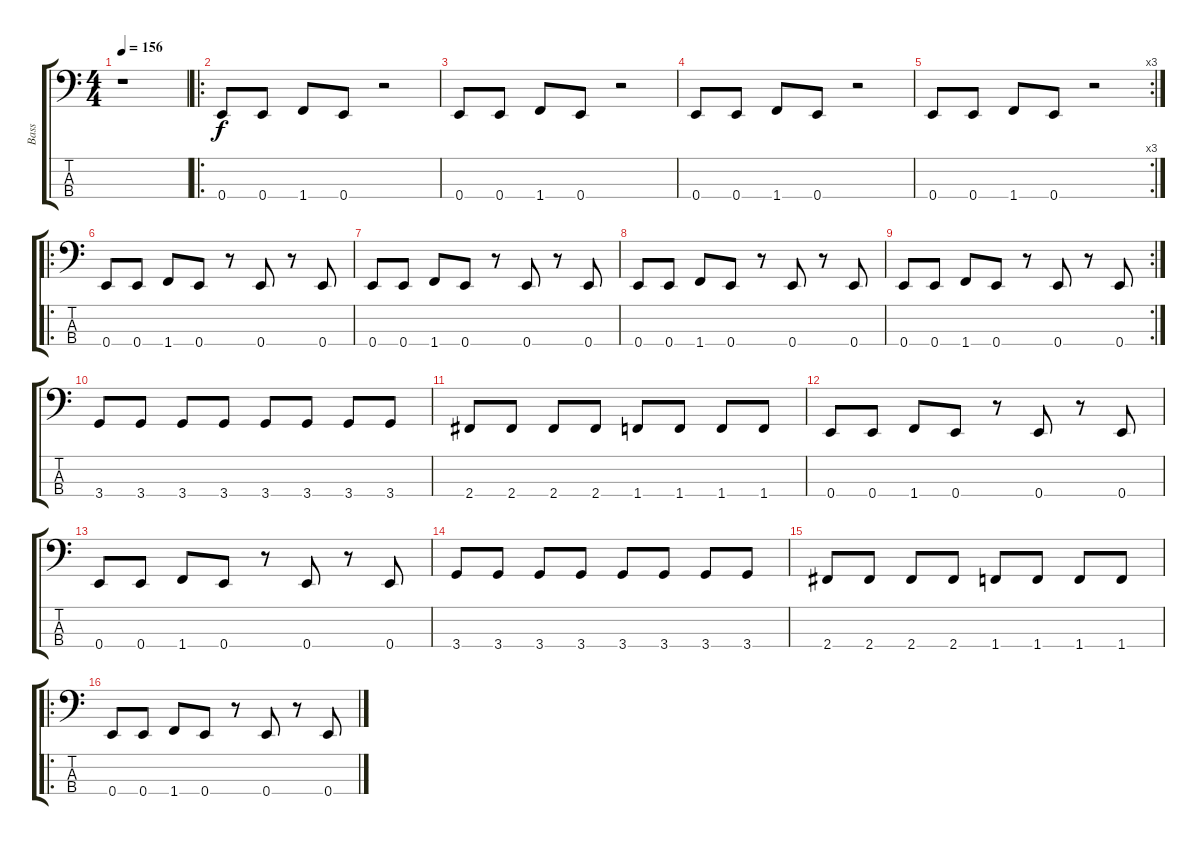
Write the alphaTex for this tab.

\track ("Bass" "Bass") {instrument electricbassfinger}
\staff {score tabs}
\tuning (G2 D2 A1 E1) {hide}
\ts (4 4)
\tempo 156
\clef f4
\ks c
r.1{dy f instrument electricbassfinger} |
\ro
0.4.8 0.4.8 1.4.8 0.4.8 r.2 |
0.4.8 0.4.8 1.4.8 0.4.8 r.2 |
0.4.8 0.4.8 1.4.8 0.4.8 r.2 |
\rc 3
0.4.8 0.4.8 1.4.8 0.4.8 r.2 |
\ro
0.4.8 0.4.8 1.4.8 0.4.8 r.8 0.4.8 r.8 0.4.8 |
0.4.8 0.4.8 1.4.8 0.4.8 r.8 0.4.8 r.8 0.4.8 |
0.4.8 0.4.8 1.4.8 0.4.8 r.8 0.4.8 r.8 0.4.8 |
\rc 2
0.4.8 0.4.8 1.4.8 0.4.8 r.8 0.4.8 r.8 0.4.8 |
3.4.8 3.4.8 3.4.8 3.4.8 3.4.8 3.4.8 3.4.8 3.4.8 |
2.4.8 2.4.8 2.4.8 2.4.8 1.4.8 1.4.8 1.4.8 1.4.8 |
0.4.8 0.4.8 1.4.8 0.4.8 r.8 0.4.8 r.8 0.4.8 |
0.4.8 0.4.8 1.4.8 0.4.8 r.8 0.4.8 r.8 0.4.8 |
3.4.8 3.4.8 3.4.8 3.4.8 3.4.8 3.4.8 3.4.8 3.4.8 |
2.4.8 2.4.8 2.4.8 2.4.8 1.4.8 1.4.8 1.4.8 1.4.8 |
\ro
0.4.8 0.4.8 1.4.8 0.4.8 r.8 0.4.8 r.8 0.4.8
